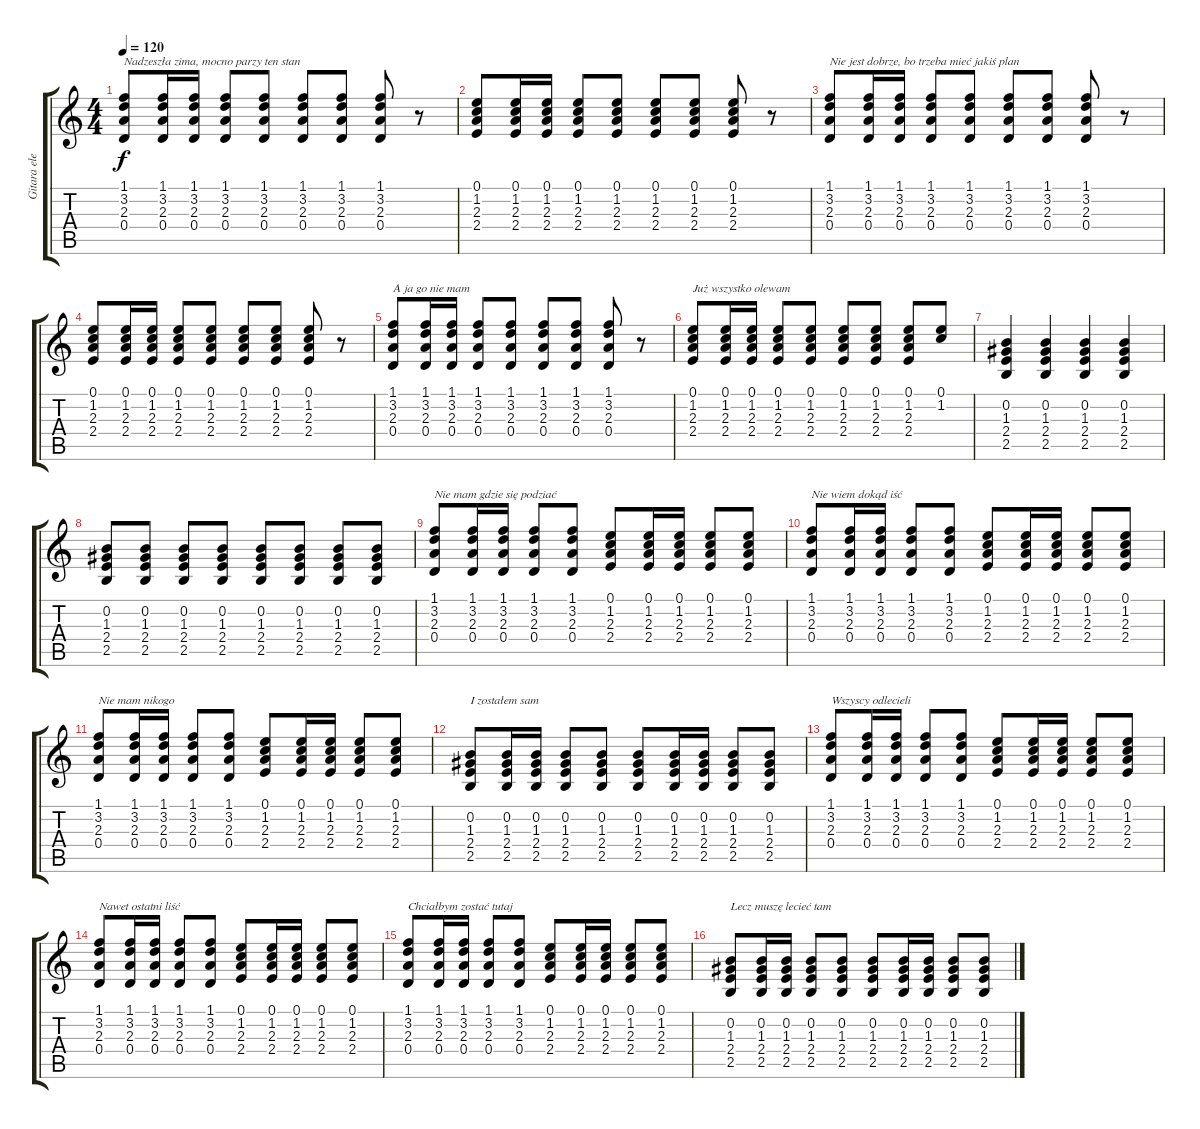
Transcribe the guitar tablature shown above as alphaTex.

\track ("Gitara elektryczna" "Gitara ele") {instrument electricguitarjazz}
\staff {score tabs}
\tuning (E4 B3 G3 D3 A2 E2) {hide}
\ts (4 4)
\tempo 120
\clef g2
\ks c
(1.1 3.2 2.3 0.4).8{txt "Nadzeszła zima, mocno parzy ten stan" dy f} (1.1 3.2 2.3 0.4).16 (1.1 3.2 2.3 0.4).16 (1.1 3.2 2.3 0.4).8 (1.1 3.2 2.3 0.4).8 (1.1 3.2 2.3 0.4).8 (1.1 3.2 2.3 0.4).8 (1.1 3.2 2.3 0.4).8 r.8 |
(0.1 1.2 2.3 2.4).8 (0.1 1.2 2.3 2.4).16 (0.1 1.2 2.3 2.4).16 (0.1 1.2 2.3 2.4).8 (0.1 1.2 2.3 2.4).8 (0.1 1.2 2.3 2.4).8 (0.1 1.2 2.3 2.4).8 (0.1 1.2 2.3 2.4).8 r.8 |
(1.1 3.2 2.3 0.4).8{txt "Nie jest dobrze, bo trzeba mieć jakiś plan"} (1.1 3.2 2.3 0.4).16 (1.1 3.2 2.3 0.4).16 (1.1 3.2 2.3 0.4).8 (1.1 3.2 2.3 0.4).8 (1.1 3.2 2.3 0.4).8 (1.1 3.2 2.3 0.4).8 (1.1 3.2 2.3 0.4).8 r.8 |
(0.1 1.2 2.3 2.4).8 (0.1 1.2 2.3 2.4).16 (0.1 1.2 2.3 2.4).16 (0.1 1.2 2.3 2.4).8 (0.1 1.2 2.3 2.4).8 (0.1 1.2 2.3 2.4).8 (0.1 1.2 2.3 2.4).8 (0.1 1.2 2.3 2.4).8 r.8 |
(1.1 3.2 2.3 0.4).8{txt "A ja go nie mam"} (1.1 3.2 2.3 0.4).16 (1.1 3.2 2.3 0.4).16 (1.1 3.2 2.3 0.4).8 (1.1 3.2 2.3 0.4).8 (1.1 3.2 2.3 0.4).8 (1.1 3.2 2.3 0.4).8 (1.1 3.2 2.3 0.4).8 r.8 |
(0.1 1.2 2.3 2.4).8{txt "Już wszystko olewam"} (0.1 1.2 2.3 2.4).16 (0.1 1.2 2.3 2.4).16 (0.1 1.2 2.3 2.4).8 (0.1 1.2 2.3 2.4).8 (0.1 1.2 2.3 2.4).8 (0.1 1.2 2.3 2.4).8 (0.1 1.2 2.3 2.4).8 (0.1 1.2).8 |
(0.2 1.3 2.4 2.5).4 (0.2 1.3 2.4 2.5).4 (0.2 1.3 2.4 2.5).4 (0.2 1.3 2.4 2.5).4 |
(0.2 1.3 2.4 2.5).8 (0.2 1.3 2.4 2.5).8 (0.2 1.3 2.4 2.5).8 (0.2 1.3 2.4 2.5).8 (0.2 1.3 2.4 2.5).8 (0.2 1.3 2.4 2.5).8 (0.2 1.3 2.4 2.5).8 (0.2 1.3 2.4 2.5).8 |
(1.1 3.2 2.3 0.4).8{txt "Nie mam gdzie się podziać"} (1.1 3.2 2.3 0.4).16 (1.1 3.2 2.3 0.4).16 (1.1 3.2 2.3 0.4).8 (1.1 3.2 2.3 0.4).8 (0.1 1.2 2.3 2.4).8 (0.1 1.2 2.3 2.4).16 (0.1 1.2 2.3 2.4).16 (0.1 1.2 2.3 2.4).8 (0.1 1.2 2.3 2.4).8 |
(1.1 3.2 2.3 0.4).8{txt "Nie wiem dokąd iść"} (1.1 3.2 2.3 0.4).16 (1.1 3.2 2.3 0.4).16 (1.1 3.2 2.3 0.4).8 (1.1 3.2 2.3 0.4).8 (0.1 1.2 2.3 2.4).8 (0.1 1.2 2.3 2.4).16 (0.1 1.2 2.3 2.4).16 (0.1 1.2 2.3 2.4).8 (0.1 1.2 2.3 2.4).8 |
(1.1 3.2 2.3 0.4).8{txt "Nie mam nikogo"} (1.1 3.2 2.3 0.4).16 (1.1 3.2 2.3 0.4).16 (1.1 3.2 2.3 0.4).8 (1.1 3.2 2.3 0.4).8 (0.1 1.2 2.3 2.4).8 (0.1 1.2 2.3 2.4).16 (0.1 1.2 2.3 2.4).16 (0.1 1.2 2.3 2.4).8 (0.1 1.2 2.3 2.4).8 |
(0.2 1.3 2.4 2.5).8{txt "I zostałem sam"} (0.2 1.3 2.4 2.5).16 (0.2 1.3 2.4 2.5).16 (0.2 1.3 2.4 2.5).8 (0.2 1.3 2.4 2.5).8 (0.2 1.3 2.4 2.5).8 (0.2 1.3 2.4 2.5).16 (0.2 1.3 2.4 2.5).16 (0.2 1.3 2.4 2.5).8 (0.2 1.3 2.4 2.5).8 |
(1.1 3.2 2.3 0.4).8{txt "Wszyscy odlecieli"} (1.1 3.2 2.3 0.4).16 (1.1 3.2 2.3 0.4).16 (1.1 3.2 2.3 0.4).8 (1.1 3.2 2.3 0.4).8 (0.1 1.2 2.3 2.4).8 (0.1 1.2 2.3 2.4).16 (0.1 1.2 2.3 2.4).16 (0.1 1.2 2.3 2.4).8 (0.1 1.2 2.3 2.4).8 |
(1.1 3.2 2.3 0.4).8{txt "Nawet ostatni liść"} (1.1 3.2 2.3 0.4).16 (1.1 3.2 2.3 0.4).16 (1.1 3.2 2.3 0.4).8 (1.1 3.2 2.3 0.4).8 (0.1 1.2 2.3 2.4).8 (0.1 1.2 2.3 2.4).16 (0.1 1.2 2.3 2.4).16 (0.1 1.2 2.3 2.4).8 (0.1 1.2 2.3 2.4).8 |
(1.1 3.2 2.3 0.4).8{txt "Chciałbym zostać tutaj"} (1.1 3.2 2.3 0.4).16 (1.1 3.2 2.3 0.4).16 (1.1 3.2 2.3 0.4).8 (1.1 3.2 2.3 0.4).8 (0.1 1.2 2.3 2.4).8 (0.1 1.2 2.3 2.4).16 (0.1 1.2 2.3 2.4).16 (0.1 1.2 2.3 2.4).8 (0.1 1.2 2.3 2.4).8 |
(0.2 1.3 2.4 2.5).8{txt "Lecz muszę lecieć tam"} (0.2 1.3 2.4 2.5).16 (0.2 1.3 2.4 2.5).16 (0.2 1.3 2.4 2.5).8 (0.2 1.3 2.4 2.5).8 (0.2 1.3 2.4 2.5).8 (0.2 1.3 2.4 2.5).16 (0.2 1.3 2.4 2.5).16 (0.2 1.3 2.4 2.5).8 (0.2 1.3 2.4 2.5).8
